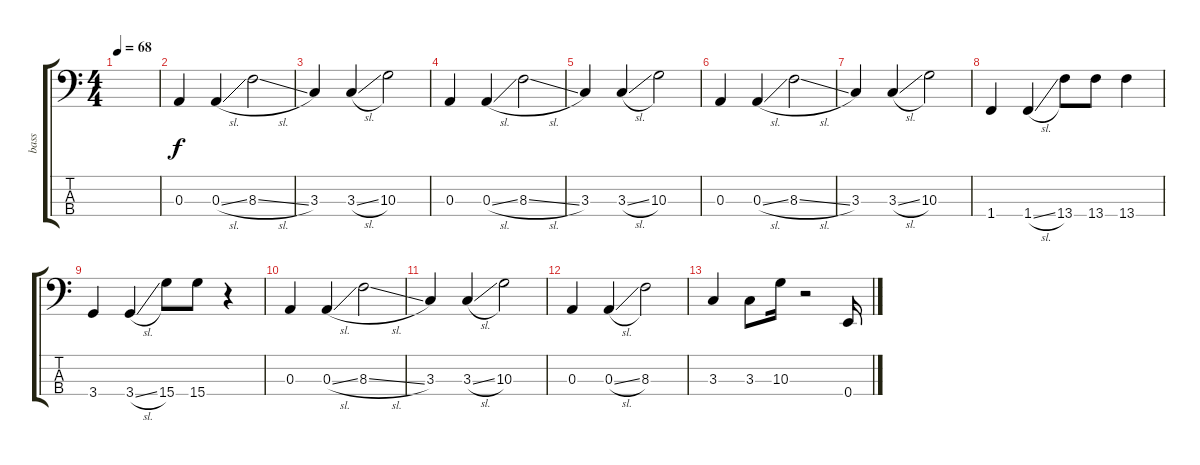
\track ("bass" "bass") {instrument electricbassfinger}
\staff {score tabs}
\tuning (G2 D2 A1 E1) {hide}
\ts (4 4)
\tempo 68
\clef f4
\ks c
|
0.3.4 0.3{sl}.4 8.3{sl}.2 |
3.3.4 3.3{sl}.4 10.3.2 |
0.3.4 0.3{sl}.4 8.3{sl}.2 |
3.3.4 3.3{sl}.4 10.3.2 |
0.3.4 0.3{sl}.4 8.3{sl}.2 |
3.3.4 3.3{sl}.4 10.3.2 |
1.4.4 1.4{sl}.4 13.4.8 13.4.8 13.4.4 |
3.4.4 3.4{sl}.4 15.4.8 15.4.8 r.4 |
0.3.4 0.3{sl}.4 8.3{sl}.2 |
3.3.4 3.3{sl}.4 10.3.2 |
0.3.4 0.3{sl}.4 8.3.2 |
3.3.4 3.3.8 10.3.16 r.2 0.4.16
